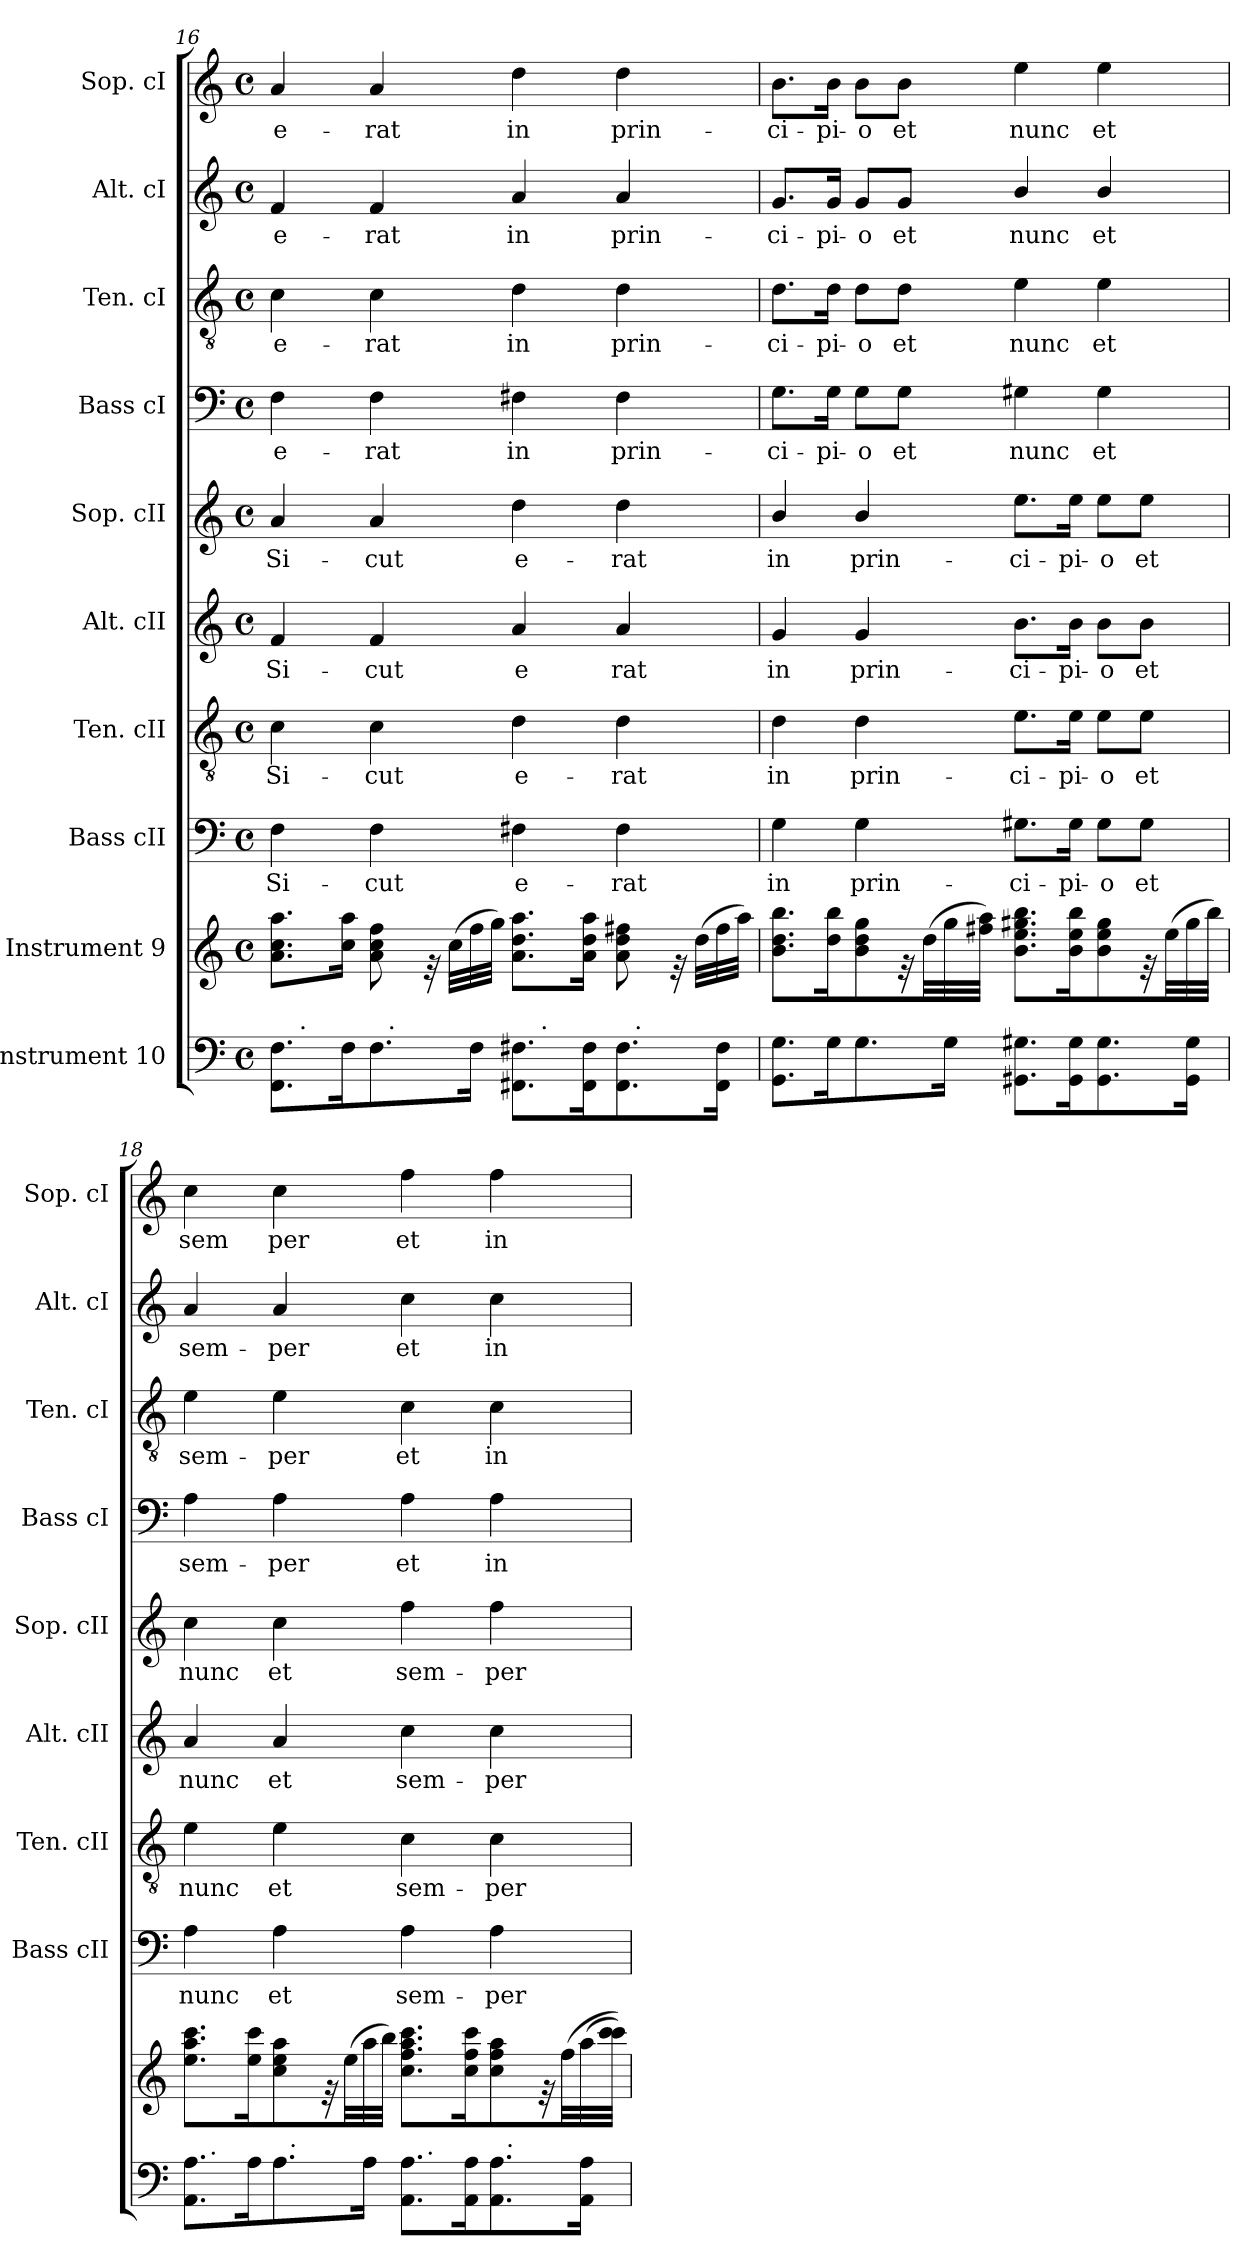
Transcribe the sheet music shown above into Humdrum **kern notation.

**kern	**kern	**kern	**text	**kern	**text	**kern	**text	**kern	**text	**kern	**text	**kern	**text	**kern	**text	**kern	**text
*part10	*part9	*part8	*part8	*part7	*part7	*part6	*part6	*part5	*part5	*part4	*part4	*part3	*part3	*part2	*part2	*part1	*part1
*staff10	*staff9	*staff8	*staff8	*staff7	*staff7	*staff6	*staff6	*staff5	*staff5	*staff4	*staff4	*staff3	*staff3	*staff2	*staff2	*staff1	*staff1
*I"Instrument 10	*I"Instrument 9	*I"Bass cII	*	*I"Ten. cII	*	*I"Alt. cII	*	*I"Sop. cII	*	*I"Bass cI	*	*I"Ten. cI	*	*I"Alt. cI	*	*I"Sop. cI	*
*	*	*I'Bass cII	*	*I'Ten. cII	*	*I'Alt. cII	*	*I'Sop. cII	*	*I'Bass cI	*	*I'Ten. cI	*	*I'Alt. cI	*	*I'Sop. cI	*
!!LO:PB:g=z
*clefF4	*clefG2	*clefF4	*	*clefGv2	*	*clefG2	*	*clefG2	*	*clefF4	*	*clefGv2	*	*clefG2	*	*clefG2	*
*k[]	*k[]	*k[]	*	*k[]	*	*k[]	*	*k[]	*	*k[]	*	*k[]	*	*k[]	*	*k[]	*
*C:	*C:	*C:	*	*C:	*	*C:	*	*C:	*	*C:	*	*C:	*	*C:	*	*C:	*
*M4/4	*M4/4	*M4/4	*	*M4/4	*	*M4/4	*	*M4/4	*	*M4/4	*	*M4/4	*	*M4/4	*	*M4/4	*
*met(c)	*met(c)	*met(c)	*	*met(c)	*	*met(c)	*	*met(c)	*	*met(c)	*	*met(c)	*	*met(c)	*	*met(c)	*
=16	=16	=16	=16	=16	=16	=16	=16	=16	=16	=16	=16	=16	=16	=16	=16	=16	=16
!	!	!	!LO:LY:b:cj	!	!LO:LY:b:cj	!	!LO:LY:b:cj	!	!LO:LY:b:cj	!	!LO:LY:b:cj	!	!LO:LY:b:cj	!	!LO:LY:b:cj	!	!LO:LY:b:cj
*^	*	*	*	*	*	*	*	*	*	*	*	*	*	*	*	*	*
*	*^	*	*	*	*	*	*	*	*	*	*	*	*	*	*	*	*	*
*	*	*^	*	*	*	*	*	*	*	*	*	*	*	*	*	*	*	*	*
8.F\ 8.FF\L	16ryy	4ryy	2ryy	8.aa\ 8.cc\ 8.a\L	4F\	Si-	4c\	Si-	4f/	Si-	4a/	Si-	4F\	e-	4c\	e-	4f/	e-	4a/	e-
!	!LO:TX:a:t=.	!	!	!	!	!	!	!	!	!	!	!	!	!	!	!	!	!	!	!
.	2...ryy	.	.	.	.	.	.	.	.	.	.	.	.	.	.	.	.	.	.	.
16F\	.	.	.	16aa\ 16cc\J	.	.	.	.	.	.	.	.	.	.	.	.	.	.	.	.
!	!	!	!	!	!	!LO:LY:b:cj	!	!LO:LY:b:cj	!	!LO:LY:b:cj	!	!LO:LY:b:cj	!	!LO:LY:b:cj	!	!LO:LY:b:cj	!	!LO:LY:b:cj	!	!LO:LY:b:cj
8.F\	.	32ryy	.	8ff\ 8cc\ 8a\	4F\	-cut	4c\	-cut	4f/	-cut	4a/	-cut	4F\	-rat	4c\	-rat	4f/	-rat	4a/	-rat
!	!	!LO:TX:a:t=.	!	!	!	!	!	!	!	!	!	!	!	!	!	!	!	!	!	!
.	.	2ryy	.	.	.	.	.	.	.	.	.	.	.	.	.	.	.	.	.	.
.	.	.	.	32re	.	.	.	.	.	.	.	.	.	.	.	.	.	.	.	.
.	.	.	.	(>32cc\L	.	.	.	.	.	.	.	.	.	.	.	.	.	.	.	.
16F\J	.	.	.	32ff\	.	.	.	.	.	.	.	.	.	.	.	.	.	.	.	.
.	.	.	.	32gg\J)	.	.	.	.	.	.	.	.	.	.	.	.	.	.	.	.
!	!	!	!	!	!	!LO:LY:b:cj	!	!LO:LY:b:cj	!	!LO:LY:b:cj	!	!LO:LY:b:cj	!	!LO:LY:b:cj	!	!LO:LY:b:cj	!	!LO:LY:b:cj	!	!LO:LY:b:cj
8.F#X\ 8.FF#X\L	.	.	16ryy	8.aa\ 8.dd\ 8.a\L	4F#X\	e-	4d\	e-	4a/	e	4dd\	e-	4F#X\	in	4d\	in	4a/	in	4dd\	in
!	!	!	!LO:TX:a:t=.	!	!	!	!	!	!	!	!	!	!	!	!	!	!	!	!	!
.	.	.	4..ryy	.	.	.	.	.	.	.	.	.	.	.	.	.	.	.	.	.
16F#\ 16FF#\	.	.	.	16aa\ 16dd\ 16a\J	.	.	.	.	.	.	.	.	.	.	.	.	.	.	.	.
!	!	!	!	!	!	!LO:LY:b:cj	!	!LO:LY:b:cj	!	!LO:LY:b:cj	!	!LO:LY:b:cj	!	!LO:LY:b:cj	!	!LO:LY:b:cj	!	!LO:LY:b:cj	!	!LO:LY:b:cj
8.F#\ 8.FF#\	.	.	.	8ff#X\ 8dd\ 8a\	4F#\	-rat	4d\	-rat	4a/	rat	4dd\	-rat	4F#\	prin-	4d\	prin-	4a/	prin-	4dd\	prin-
!	!	!LO:TX:a:t=.	!	!	!	!	!	!	!	!	!	!	!	!	!	!	!	!	!	!
.	.	8..ryy	.	.	.	.	.	.	.	.	.	.	.	.	.	.	.	.	.	.
.	.	.	.	32re	.	.	.	.	.	.	.	.	.	.	.	.	.	.	.	.
.	.	.	.	(>32dd\L	.	.	.	.	.	.	.	.	.	.	.	.	.	.	.	.
16F#\ 16FF#\J	.	.	.	32ff#\	.	.	.	.	.	.	.	.	.	.	.	.	.	.	.	.
.	.	.	.	32aa\J)	.	.	.	.	.	.	.	.	.	.	.	.	.	.	.	.
=17	=17	=17	=17	=17	=17	=17	=17	=17	=17	=17	=17	=17	=17	=17	=17	=17	=17	=17	=17	=17
!	!	!	!	!	!	!LO:LY:b:cj	!	!LO:LY:b:cj	!	!LO:LY:b:cj	!	!LO:LY:b:cj	!	!LO:LY:b:cj	!	!LO:LY:b:cj	!	!LO:LY:b:cj	!	!LO:LY:b:cj
*v	*v	*v	*v	*	*	*	*	*	*	*	*	*	*	*	*	*	*	*	*	*
8.G\ 8.GG\L	8.bb\ 8.dd\ 8.b\L	4G\	in	4d\	in	4g/	in	4b/	in	8.G\L	-ci-	8.d\L	-ci-	8.g/L	-ci-	8.b\L	-ci-
!	!	!	!	!	!	!	!	!	!	!	!LO:LY:b:cj	!	!LO:LY:b:cj	!	!LO:LY:b:cj	!	!LO:LY:b:cj
16G\	16bb\ 16dd\	.	.	.	.	.	.	.	.	16G\Jk	-pi-	16d\Jk	-pi-	16g/Jk	-pi-	16b\Jk	-pi-
!	!	!	!LO:LY:b:cj	!	!LO:LY:b:cj	!	!LO:LY:b:cj	!	!LO:LY:b:cj	!	!LO:LY:b:cj	!	!LO:LY:b:cj	!	!LO:LY:b:cj	!	!LO:LY:b:cj
8.G\	8gg\ 8dd\ 8b\	4G\	prin-	4d\	prin-	4g/	prin-	4b/	prin-	8G\L	-o	8d\L	-o	8g/L	-o	8b\L	-o
!	!	!	!	!	!	!	!	!	!	!	!LO:LY:b:cj	!	!LO:LY:b:cj	!	!LO:LY:b:cj	!	!LO:LY:b:cj
.	32re	.	.	.	.	.	.	.	.	8G\J	et	8d\J	et	8g/J	et	8b\J	et
.	(>32dd\	.	.	.	.	.	.	.	.	.	.	.	.	.	.	.	.
16G\J	32gg\	.	.	.	.	.	.	.	.	.	.	.	.	.	.	.	.
.	32aa\ 32ff#X\J)	.	.	.	.	.	.	.	.	.	.	.	.	.	.	.	.
!	!	!	!LO:LY:b:cj	!	!LO:LY:b:cj	!	!LO:LY:b:cj	!	!LO:LY:b:cj	!	!LO:LY:b:cj	!	!LO:LY:b:cj	!	!LO:LY:b:cj	!	!LO:LY:b:cj
8.G#X\ 8.GG#X\L	8.bb\ 8.gg#X\ 8.ee\ 8.b\L	8.G#X\L	-ci-	8.e\L	-ci-	8.b\L	-ci-	8.ee\L	-ci-	4G#X\	nunc	4e\	nunc	4b/	nunc	4ee\	nunc
!	!	!	!LO:LY:b:cj	!	!LO:LY:b:cj	!	!LO:LY:b:cj	!	!LO:LY:b:cj	!	!	!	!	!	!	!	!
16G#\ 16GG#\	16bb\ 16ee\ 16b\	16G#\Jk	-pi-	16e\Jk	-pi-	16b\Jk	-pi-	16ee\Jk	-pi-	.	.	.	.	.	.	.	.
!	!	!	!LO:LY:b:cj	!	!LO:LY:b:cj	!	!LO:LY:b:cj	!	!LO:LY:b:cj	!	!LO:LY:b:cj	!	!LO:LY:b:cj	!	!LO:LY:b:cj	!	!LO:LY:b:cj
8.G#\ 8.GG#\	8gg#\ 8ee\ 8b\	8G#\L	-o	8e\L	-o	8b\L	-o	8ee\L	-o	4G#\	et	4e\	et	4b/	et	4ee\	et
!	!	!	!LO:LY:b:cj	!	!LO:LY:b:cj	!	!LO:LY:b:cj	!	!LO:LY:b:cj	!	!	!	!	!	!	!	!
.	32re	8G#\J	et	8e\J	et	8b\J	et	8ee\J	et	.	.	.	.	.	.	.	.
.	(>32ee\	.	.	.	.	.	.	.	.	.	.	.	.	.	.	.	.
16G#\ 16GG#\J	32gg#\	.	.	.	.	.	.	.	.	.	.	.	.	.	.	.	.
.	32bb\J)	.	.	.	.	.	.	.	.	.	.	.	.	.	.	.	.
=18	=18	=18	=18	=18	=18	=18	=18	=18	=18	=18	=18	=18	=18	=18	=18	=18	=18
!	!	!	!LO:LY:b:cj	!	!LO:LY:b:cj	!	!LO:LY:b:cj	!	!LO:LY:b:cj	!	!LO:LY:b:cj	!	!LO:LY:b:cj	!	!LO:LY:b:cj	!	!LO:LY:b:cj
*^	*	*	*	*	*	*	*	*	*	*	*	*	*	*	*	*	*
*	*^	*	*	*	*	*	*	*	*	*	*	*	*	*	*	*	*	*
*	*	*^	*	*	*	*	*	*	*	*	*	*	*	*	*	*	*	*	*
8.A\ 8.AA\L	16ryy	4ryy	2ryy	8.ccc\ 8.aa\ 8.ee\L	4A\	nunc	4e\	nunc	4a/	nunc	4cc\	nunc	4A\	sem-	4e\	sem-	4a/	sem-	4cc\	sem
!	!LO:TX:a:t=.	!	!	!	!	!	!	!	!	!	!	!	!	!	!	!	!	!	!	!
.	2...ryy	.	.	.	.	.	.	.	.	.	.	.	.	.	.	.	.	.	.	.
16A\	.	.	.	16ccc\ 16ee\	.	.	.	.	.	.	.	.	.	.	.	.	.	.	.	.
!	!	!	!	!	!	!LO:LY:b:cj	!	!LO:LY:b:cj	!	!LO:LY:b:cj	!	!LO:LY:b:cj	!	!LO:LY:b:cj	!	!LO:LY:b:cj	!	!LO:LY:b:cj	!	!LO:LY:b:cj
8.A\	.	32ryy	.	8aa\ 8ee\ 8cc\	4A\	et	4e\	et	4a/	et	4cc\	et	4A\	-per	4e\	-per	4a/	-per	4cc\	per
!	!	!LO:TX:a:t=.	!	!	!	!	!	!	!	!	!	!	!	!	!	!	!	!	!	!
.	.	2ryy	.	.	.	.	.	.	.	.	.	.	.	.	.	.	.	.	.	.
.	.	.	.	32re	.	.	.	.	.	.	.	.	.	.	.	.	.	.	.	.
.	.	.	.	(>32ee\	.	.	.	.	.	.	.	.	.	.	.	.	.	.	.	.
16A\J	.	.	.	32aa\	.	.	.	.	.	.	.	.	.	.	.	.	.	.	.	.
.	.	.	.	32bb\J)	.	.	.	.	.	.	.	.	.	.	.	.	.	.	.	.
!	!	!	!	!	!	!LO:LY:b:cj	!	!LO:LY:b:cj	!	!LO:LY:b:cj	!	!LO:LY:b:cj	!	!LO:LY:b:cj	!	!LO:LY:b:cj	!	!LO:LY:b:cj	!	!LO:LY:b:cj
8.A\ 8.AA\L	.	.	16ryy	8.ccc\ 8.aa\ 8.ff\ 8.cc\L	4A\	sem-	4c\	sem-	4cc\	sem-	4ff\	sem-	4A\	et	4c\	et	4cc\	et	4ff\	et
!	!	!	!LO:TX:a:t=.	!	!	!	!	!	!	!	!	!	!	!	!	!	!	!	!	!
.	.	.	4..ryy	.	.	.	.	.	.	.	.	.	.	.	.	.	.	.	.	.
16A\ 16AA\	.	.	.	16ccc\ 16ff\ 16cc\	.	.	.	.	.	.	.	.	.	.	.	.	.	.	.	.
!	!	!	!	!	!	!LO:LY:b:cj	!	!LO:LY:b:cj	!	!LO:LY:b:cj	!	!LO:LY:b:cj	!	!LO:LY:b:cj	!	!LO:LY:b:cj	!	!LO:LY:b:cj	!	!LO:LY:b:cj
8.A\ 8.AA\	.	.	.	8aa\ 8ff\ 8cc\	4A\	-per	4c\	-per	4cc\	-per	4ff\	-per	4A\	in	4c\	in	4cc\	in	4ff\	in
!	!	!LO:TX:a:t=.	!	!	!	!	!	!	!	!	!	!	!	!	!	!	!	!	!	!
.	.	8..ryy	.	.	.	.	.	.	.	.	.	.	.	.	.	.	.	.	.	.
.	.	.	.	32re	.	.	.	.	.	.	.	.	.	.	.	.	.	.	.	.
.	.	.	.	(>32ff\	.	.	.	.	.	.	.	.	.	.	.	.	.	.	.	.
16A\ 16AA\J	.	.	.	(>32aa\	.	.	.	.	.	.	.	.	.	.	.	.	.	.	.	.
.	.	.	.	32ccc\ 32ccc\J))	.	.	.	.	.	.	.	.	.	.	.	.	.	.	.	.
*v	*v	*v	*v	*	*	*	*	*	*	*	*	*	*	*	*	*	*	*	*	*
=	=	=	=	=	=	=	=	=	=	=	=	=	=	=	=	=	=
*-	*-	*-	*-	*-	*-	*-	*-	*-	*-	*-	*-	*-	*-	*-	*-	*-	*-
